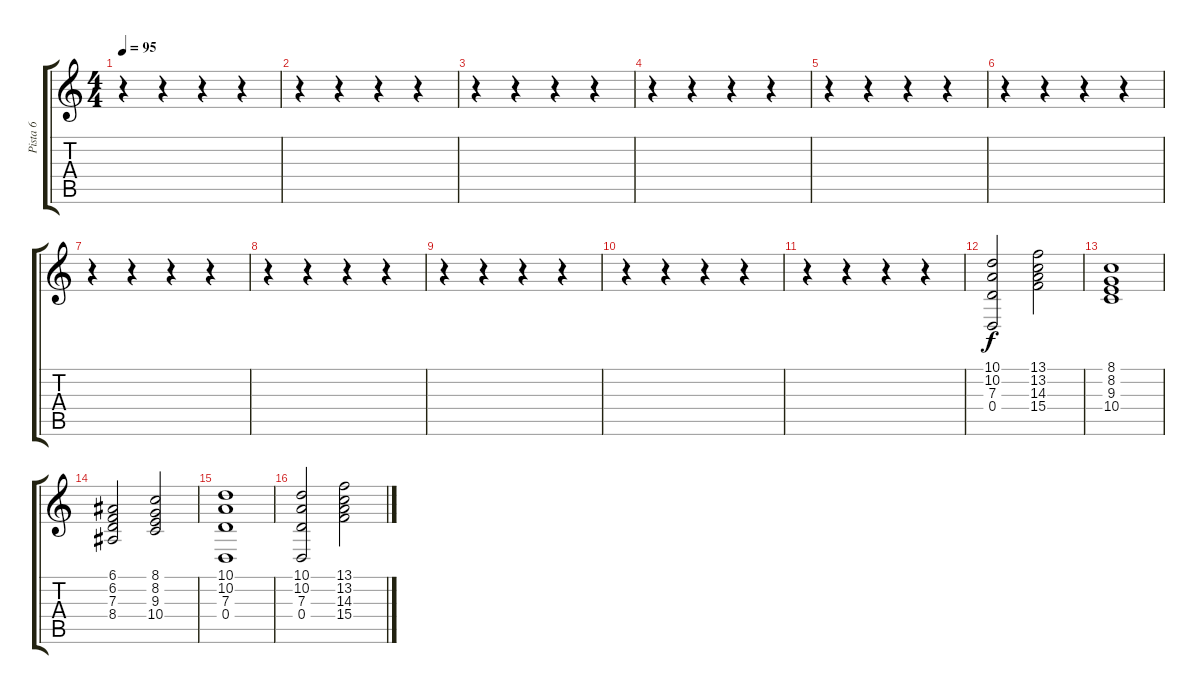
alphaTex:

\track ("Pista 6" "Pista 6") {instrument stringensemble2}
\staff {score tabs}
\tuning (E4 B3 G3 D3 A2 E2) {hide}
\ts (4 4)
\tempo 95
\clef g2
\ks c
r.4{dy f} r.4 r.4 r.4 |
r.4 r.4 r.4 r.4 |
r.4 r.4 r.4 r.4 |
r.4 r.4 r.4 r.4 |
r.4 r.4 r.4 r.4 |
r.4 r.4 r.4 r.4 |
r.4 r.4 r.4 r.4 |
r.4 r.4 r.4 r.4 |
r.4 r.4 r.4 r.4 |
r.4 r.4 r.4 r.4 |
r.4 r.4 r.4 r.4 |
(10.1 10.2 7.3 0.4).2 (13.1 13.2 14.3 15.4).2 |
(8.1 8.2 9.3 10.4).1 |
(6.1 6.2 7.3 8.4).2 (8.1 8.2 9.3 10.4).2 |
(10.1 10.2 7.3 0.4).1 |
(10.1 10.2 7.3 0.4).2 (13.1 13.2 14.3 15.4).2
